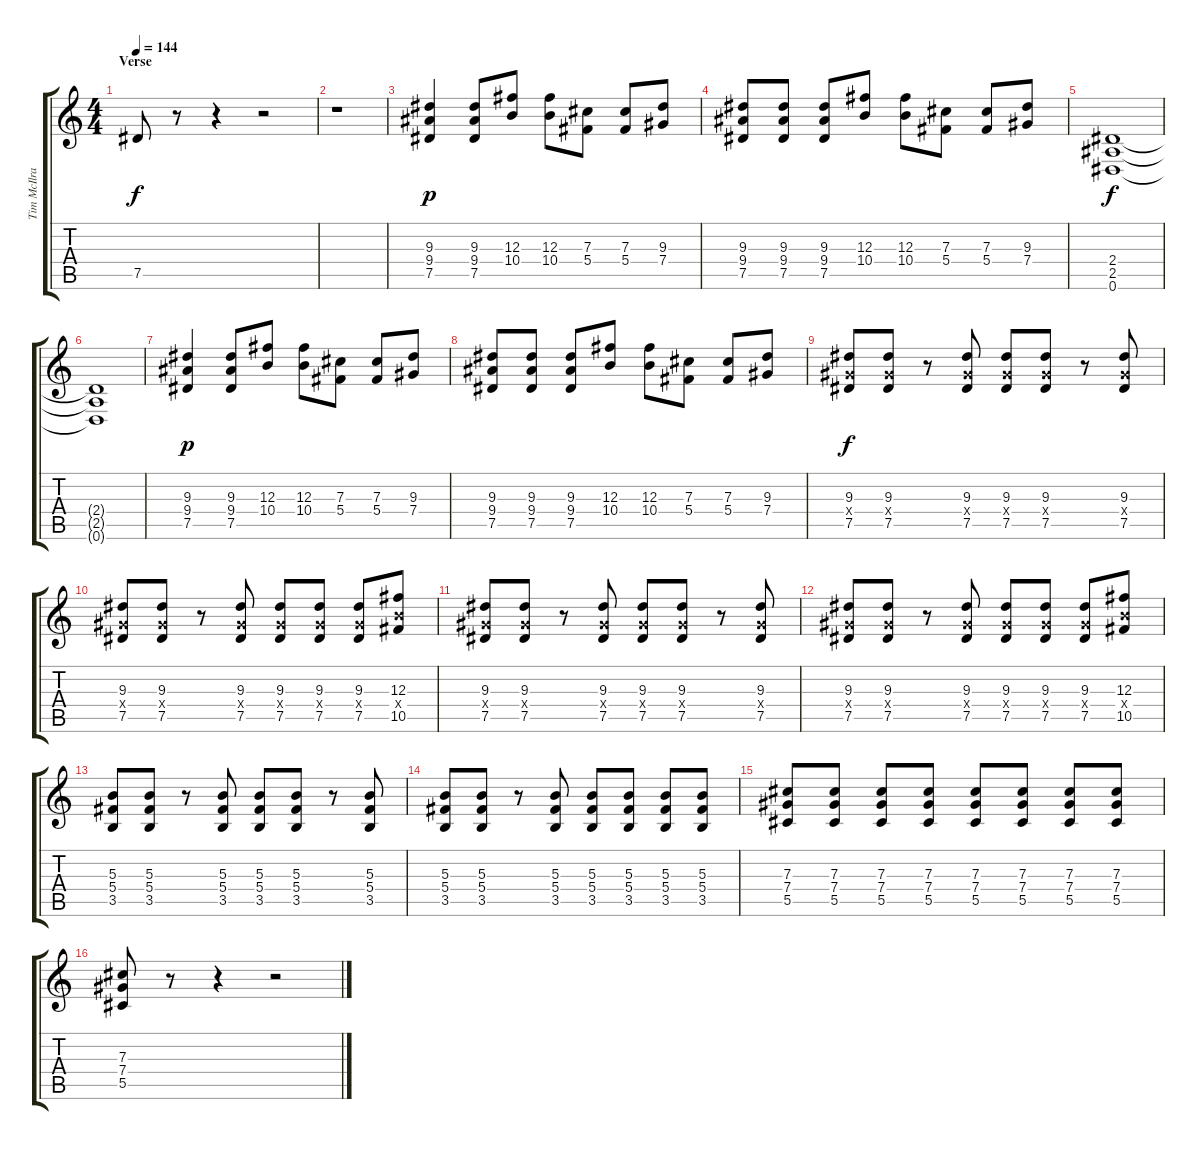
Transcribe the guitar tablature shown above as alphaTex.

\track ("Tim McIlrath - Guitar One" "Tim McIlra") {instrument distortionguitar}
\staff {score tabs}
\tuning (Eb4 Bb3 Gb3 Db3 Ab2 Eb2) {hide}
\ts (4 4)
\section ("" "Verse")
\tempo 144
\clef g2
\ks c
7.5.8{dy f} r.8 r.4 r.2 |
r.1 |
(9.3 9.4 7.5).4{dy p} (9.3 9.4 7.5).8 (12.3 10.4).8 (12.3 10.4).8 (7.3 5.4).8 (7.3 5.4).8 (9.3 7.4).8 |
(9.3 9.4 7.5).8 (9.3 9.4 7.5).8 (9.3 9.4 7.5).8 (12.3 10.4).8 (12.3 10.4).8 (7.3 5.4).8 (7.3 5.4).8 (9.3 7.4).8 |
(2.4 2.5 0.6).1{dy f} |
(2.4{t} 2.5{t} 0.6{t}).1 |
(9.3 9.4 7.5).4{dy p} (9.3 9.4 7.5).8 (12.3 10.4).8 (12.3 10.4).8 (7.3 5.4).8 (7.3 5.4).8 (9.3 7.4).8 |
(9.3 9.4 7.5).8 (9.3 9.4 7.5).8 (9.3 9.4 7.5).8 (12.3 10.4).8 (12.3 10.4).8 (7.3 5.4).8 (7.3 5.4).8 (9.3 7.4).8 |
(9.3 7.4{x} 7.5).8{dy f} (9.3 7.4{x} 7.5).8 r.8 (9.3 7.4{x} 7.5).8 (9.3 7.4{x} 7.5).8 (9.3 7.4{x} 7.5).8 r.8 (9.3 7.4{x} 7.5).8 |
(9.3 7.4{x} 7.5).8 (9.3 7.4{x} 7.5).8 r.8 (9.3 7.4{x} 7.5).8 (9.3 7.4{x} 7.5).8 (9.3 7.4{x} 7.5).8 (9.3 7.4{x} 7.5).8 (12.3 10.4{x} 10.5).8 |
(9.3 7.4{x} 7.5).8 (9.3 7.4{x} 7.5).8 r.8 (9.3 7.4{x} 7.5).8 (9.3 7.4{x} 7.5).8 (9.3 7.4{x} 7.5).8 r.8 (9.3 7.4{x} 7.5).8 |
(9.3 7.4{x} 7.5).8 (9.3 7.4{x} 7.5).8 r.8 (9.3 7.4{x} 7.5).8 (9.3 7.4{x} 7.5).8 (9.3 7.4{x} 7.5).8 (9.3 7.4{x} 7.5).8 (12.3 10.4{x} 10.5).8 |
(5.3 5.4 3.5).8 (5.3 5.4 3.5).8 r.8 (5.3 5.4 3.5).8 (5.3 5.4 3.5).8 (5.3 5.4 3.5).8 r.8 (5.3 5.4 3.5).8 |
(5.3 5.4 3.5).8 (5.3 5.4 3.5).8 r.8 (5.3 5.4 3.5).8 (5.3 5.4 3.5).8 (5.3 5.4 3.5).8 (5.3 5.4 3.5).8 (5.3 5.4 3.5).8 |
(7.3 7.4 5.5).8 (7.3 7.4 5.5).8 (7.3 7.4 5.5).8 (7.3 7.4 5.5).8 (7.3 7.4 5.5).8 (7.3 7.4 5.5).8 (7.3 7.4 5.5).8 (7.3 7.4 5.5).8 |
(7.3 7.4 5.5).8 r.8 r.4 r.2
